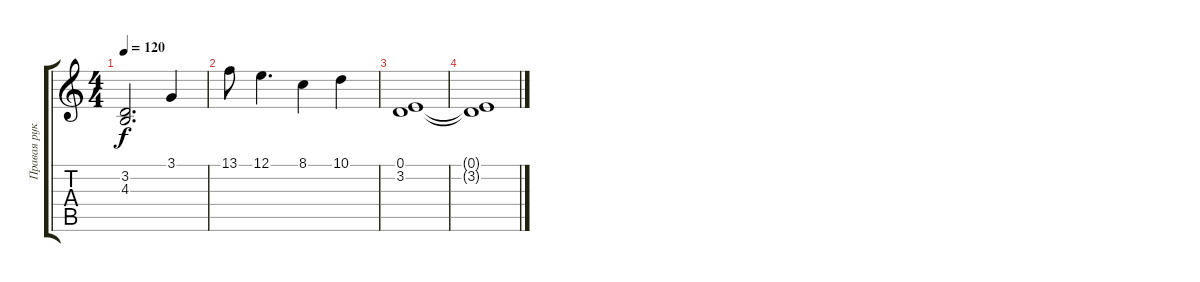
\track ("Правая рука" "Правая рук") {instrument brightacousticpiano}
\staff {score tabs}
\tuning (E4 B3 G3 D3 A2 E2) {hide}
\ts (4 4)
\tempo 120
\clef g2
\ks c
(3.2 4.3).2{d dy f} 3.1.4 |
13.1.8 12.1.4{d} 8.1.4 10.1.4 |
(0.1 3.2).1{volume 11} |
(0.1{t} 3.2{t}).1
